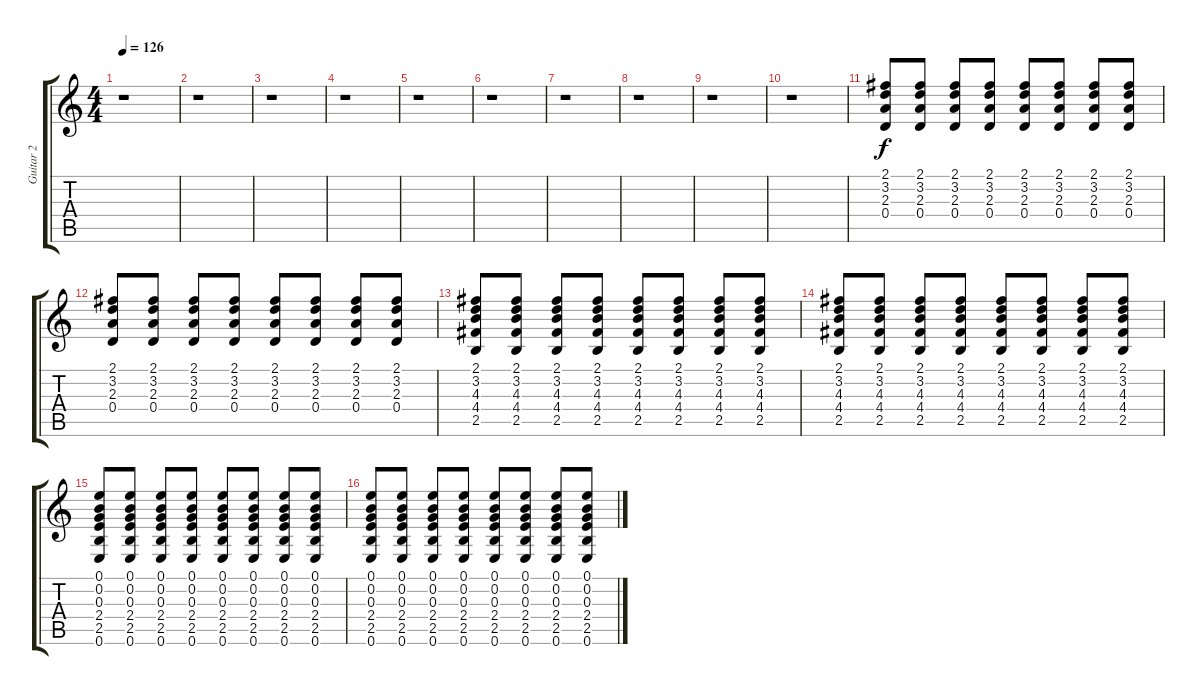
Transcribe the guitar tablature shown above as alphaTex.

\track ("Guitar 2" "Guitar 2") {instrument acousticguitarsteel}
\staff {score tabs}
\tuning (E4 B3 G3 D3 A2 E2) {hide}
\ts (4 4)
\tempo 126
\clef g2
\ks c
r.1{dy f} |
r.1 |
r.1 |
r.1 |
r.1 |
r.1 |
r.1 |
r.1 |
r.1 |
r.1 |
(2.1 3.2 2.3 0.4).8 (2.1 3.2 2.3 0.4).8 (2.1 3.2 2.3 0.4).8 (2.1 3.2 2.3 0.4).8 (2.1 3.2 2.3 0.4).8 (2.1 3.2 2.3 0.4).8 (2.1 3.2 2.3 0.4).8 (2.1 3.2 2.3 0.4).8 |
(2.1 3.2 2.3 0.4).8 (2.1 3.2 2.3 0.4).8 (2.1 3.2 2.3 0.4).8 (2.1 3.2 2.3 0.4).8 (2.1 3.2 2.3 0.4).8 (2.1 3.2 2.3 0.4).8 (2.1 3.2 2.3 0.4).8 (2.1 3.2 2.3 0.4).8 |
(2.1 3.2 4.3 4.4 2.5).8 (2.1 3.2 4.3 4.4 2.5).8 (2.1 3.2 4.3 4.4 2.5).8 (2.1 3.2 4.3 4.4 2.5).8 (2.1 3.2 4.3 4.4 2.5).8 (2.1 3.2 4.3 4.4 2.5).8 (2.1 3.2 4.3 4.4 2.5).8 (2.1 3.2 4.3 4.4 2.5).8 |
(2.1 3.2 4.3 4.4 2.5).8 (2.1 3.2 4.3 4.4 2.5).8 (2.1 3.2 4.3 4.4 2.5).8 (2.1 3.2 4.3 4.4 2.5).8 (2.1 3.2 4.3 4.4 2.5).8 (2.1 3.2 4.3 4.4 2.5).8 (2.1 3.2 4.3 4.4 2.5).8 (2.1 3.2 4.3 4.4 2.5).8 |
(0.1 0.2 0.3 2.4 2.5 0.6).8 (0.1 0.2 0.3 2.4 2.5 0.6).8 (0.1 0.2 0.3 2.4 2.5 0.6).8 (0.1 0.2 0.3 2.4 2.5 0.6).8 (0.1 0.2 0.3 2.4 2.5 0.6).8 (0.1 0.2 0.3 2.4 2.5 0.6).8 (0.1 0.2 0.3 2.4 2.5 0.6).8 (0.1 0.2 0.3 2.4 2.5 0.6).8 |
(0.1 0.2 0.3 2.4 2.5 0.6).8 (0.1 0.2 0.3 2.4 2.5 0.6).8 (0.1 0.2 0.3 2.4 2.5 0.6).8 (0.1 0.2 0.3 2.4 2.5 0.6).8 (0.1 0.2 0.3 2.4 2.5 0.6).8 (0.1 0.2 0.3 2.4 2.5 0.6).8 (0.1 0.2 0.3 2.4 2.5 0.6).8 (0.1 0.2 0.3 2.4 2.5 0.6).8
